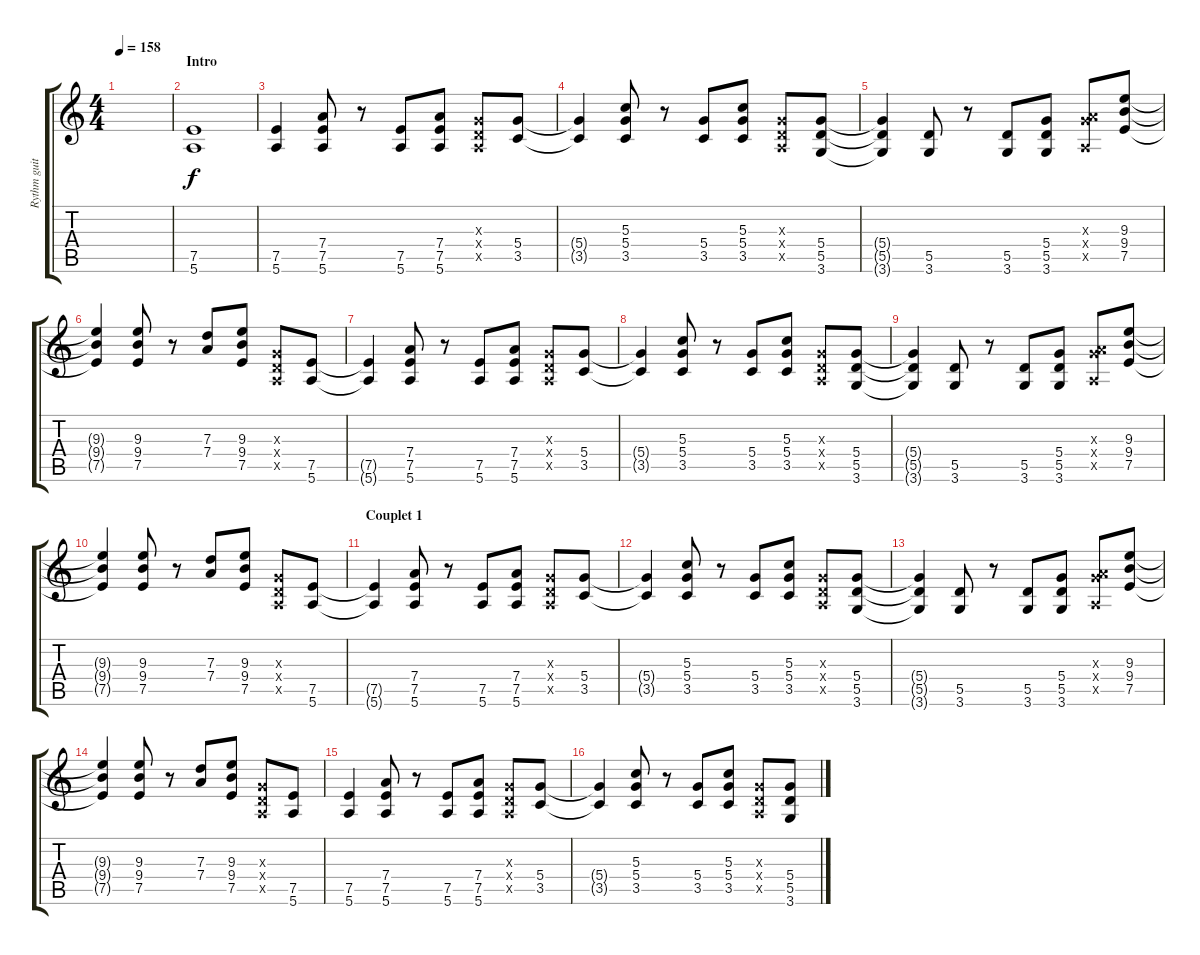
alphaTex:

\track ("Rythm guitar" "Rythm guit") {instrument overdrivenguitar}
\staff {score tabs}
\tuning (E4 B3 G3 D3 A2 E2) {hide}
\ts (4 4)
\tempo 158
\clef g2
\ks c
|
\section ("" "Intro")
(7.5 5.6).1 |
(7.5 5.6).4 (7.4 7.5 5.6).8 r.8 (7.5 5.6).8 (7.4 7.5 5.6).8 (0.3{x} 0.4{x} 0.5{x}).8 (5.4 3.5).8 |
(5.4{t} 3.5{t}).4 (5.3 5.4 3.5).8 r.8 (5.4 3.5).8 (5.3 5.4 3.5).8 (0.3{x} 0.4{x} 0.5{x}).8 (5.4 5.5 3.6).8 |
(5.4{t} 5.5{t} 3.6{t}).4 (5.5 3.6).8 r.8 (5.5 3.6).8 (5.4 5.5 3.6).8 (0.3{x} 7.4{x} 0.5{x}).8 (9.3 9.4 7.5).8 |
(9.3{t} 9.4{t} 7.5{t}).4 (9.3 9.4 7.5).8 r.8 (7.3 7.4).8 (9.3 9.4 7.5).8 (0.3{x} 0.4{x} 0.5{x}).8 (7.5 5.6).8 |
(7.5{t} 5.6{t}).4 (7.4 7.5 5.6).8 r.8 (7.5 5.6).8 (7.4 7.5 5.6).8 (0.3{x} 0.4{x} 0.5{x}).8 (5.4 3.5).8 |
(5.4{t} 3.5{t}).4 (5.3 5.4 3.5).8 r.8 (5.4 3.5).8 (5.3 5.4 3.5).8 (0.3{x} 0.4{x} 0.5{x}).8 (5.4 5.5 3.6).8 |
(5.4{t} 5.5{t} 3.6{t}).4 (5.5 3.6).8 r.8 (5.5 3.6).8 (5.4 5.5 3.6).8 (0.3{x} 7.4{x} 0.5{x}).8 (9.3 9.4 7.5).8 |
(9.3{t} 9.4{t} 7.5{t}).4 (9.3 9.4 7.5).8 r.8 (7.3 7.4).8 (9.3 9.4 7.5).8 (0.3{x} 0.4{x} 0.5{x}).8 (7.5 5.6).8 |
\section ("" "Couplet 1")
(7.5{t} 5.6{t}).4 (7.4 7.5 5.6).8 r.8 (7.5 5.6).8 (7.4 7.5 5.6).8 (0.3{x} 0.4{x} 0.5{x}).8 (5.4 3.5).8 |
(5.4{t} 3.5{t}).4 (5.3 5.4 3.5).8 r.8 (5.4 3.5).8 (5.3 5.4 3.5).8 (0.3{x} 0.4{x} 0.5{x}).8 (5.4 5.5 3.6).8 |
(5.4{t} 5.5{t} 3.6{t}).4 (5.5 3.6).8 r.8 (5.5 3.6).8 (5.4 5.5 3.6).8 (0.3{x} 7.4{x} 0.5{x}).8 (9.3 9.4 7.5).8 |
(9.3{t} 9.4{t} 7.5{t}).4 (9.3 9.4 7.5).8 r.8 (7.3 7.4).8 (9.3 9.4 7.5).8 (0.3{x} 0.4{x} 0.5{x}).8 (7.5 5.6).8 |
(7.5 5.6).4 (7.4 7.5 5.6).8 r.8 (7.5 5.6).8 (7.4 7.5 5.6).8 (0.3{x} 0.4{x} 0.5{x}).8 (5.4 3.5).8 |
(5.4{t} 3.5{t}).4 (5.3 5.4 3.5).8 r.8 (5.4 3.5).8 (5.3 5.4 3.5).8 (0.3{x} 0.4{x} 0.5{x}).8 (5.4 5.5 3.6).8
